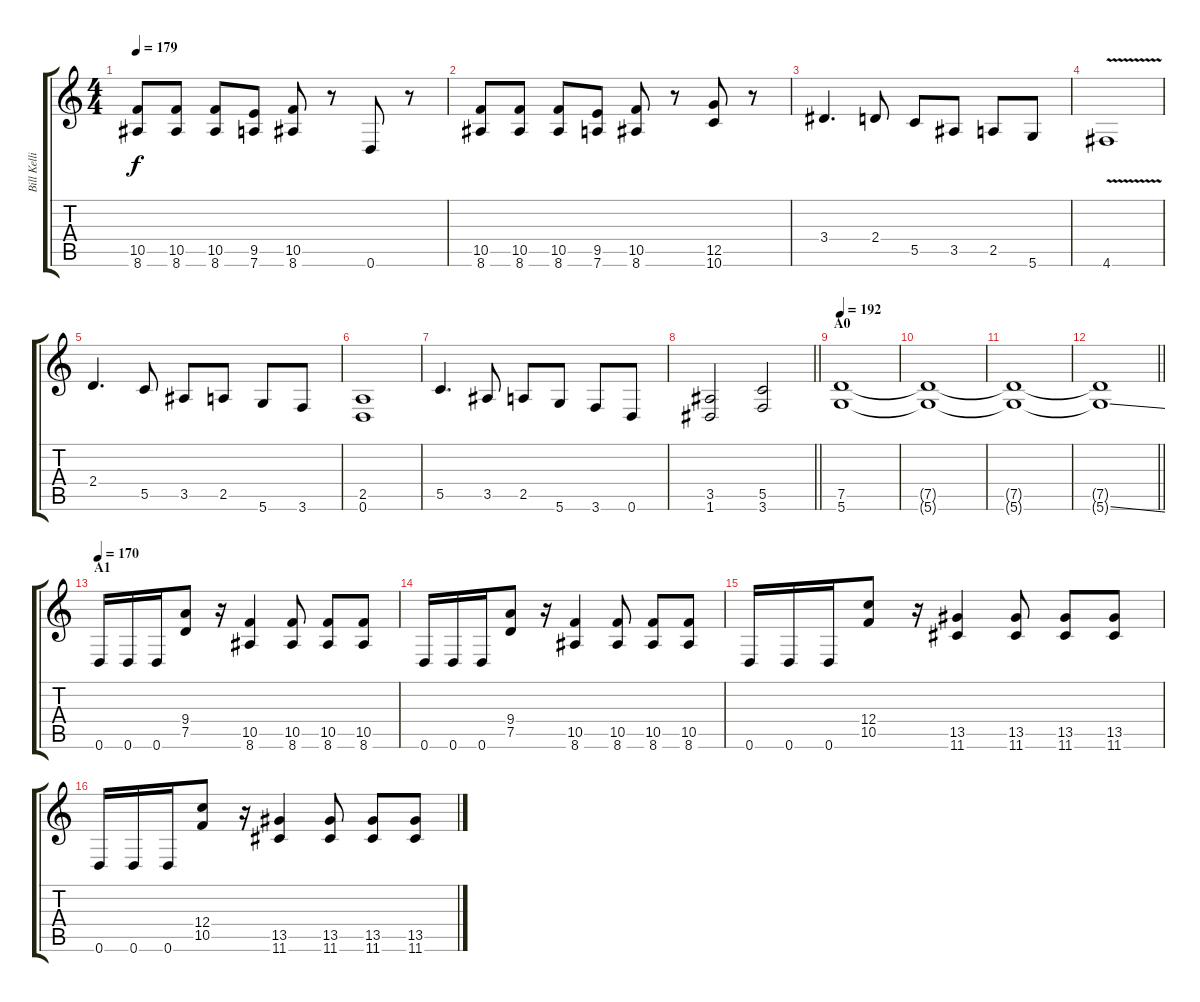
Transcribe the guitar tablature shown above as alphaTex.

\track ("Bill Kelliher" "Bill Kelli") {instrument distortionguitar}
\staff {score tabs}
\tuning (D4 A3 F3 C3 G2 D2) {hide}
\ts (4 4)
\tempo 179
\clef g2
\ks c
(10.5 8.6).8{dy f} (10.5 8.6).8 (10.5 8.6).8 (9.5 7.6).8 (10.5 8.6).8 r.8 0.6.8 r.8 |
(10.5 8.6).8 (10.5 8.6).8 (10.5 8.6).8 (9.5 7.6).8 (10.5 8.6).8 r.8 (12.5 10.6).8 r.8 |
3.4.4{d} 2.4.8 5.5.8 3.5.8 2.5.8 5.6.8 |
4.6{v}.1 |
2.4.4{d} 5.5.8 3.5.8 2.5.8 5.6.8 3.6.8 |
(2.5 0.6).1 |
5.5.4{d} 3.5.8 2.5.8 5.6.8 3.6.8 0.6.8 |
\barLineRight lightlight
(3.5 1.6).2 (5.5 3.6).2 |
\section ("" "A0")
\tempo 192
(7.5 5.6).1 |
(7.5{t} 5.6{t}).1 |
(7.5{t} 5.6{t}).1 |
\barLineRight lightlight
(7.5{t} 5.6{ss t}).1 |
\section ("" "A1")
\tempo 170
0.6.16 0.6.16 0.6.16 (9.4 7.5).8 r.16 (10.5 8.6).4 (10.5 8.6).8 (10.5 8.6).8 (10.5 8.6).8 |
0.6.16 0.6.16 0.6.16 (9.4 7.5).8 r.16 (10.5 8.6).4 (10.5 8.6).8 (10.5 8.6).8 (10.5 8.6).8 |
0.6.16 0.6.16 0.6.16 (12.4 10.5).8 r.16 (13.5 11.6).4 (13.5 11.6).8 (13.5 11.6).8 (13.5 11.6).8 |
0.6.16 0.6.16 0.6.16 (12.4 10.5).8 r.16 (13.5 11.6).4 (13.5 11.6).8 (13.5 11.6).8 (13.5 11.6).8
